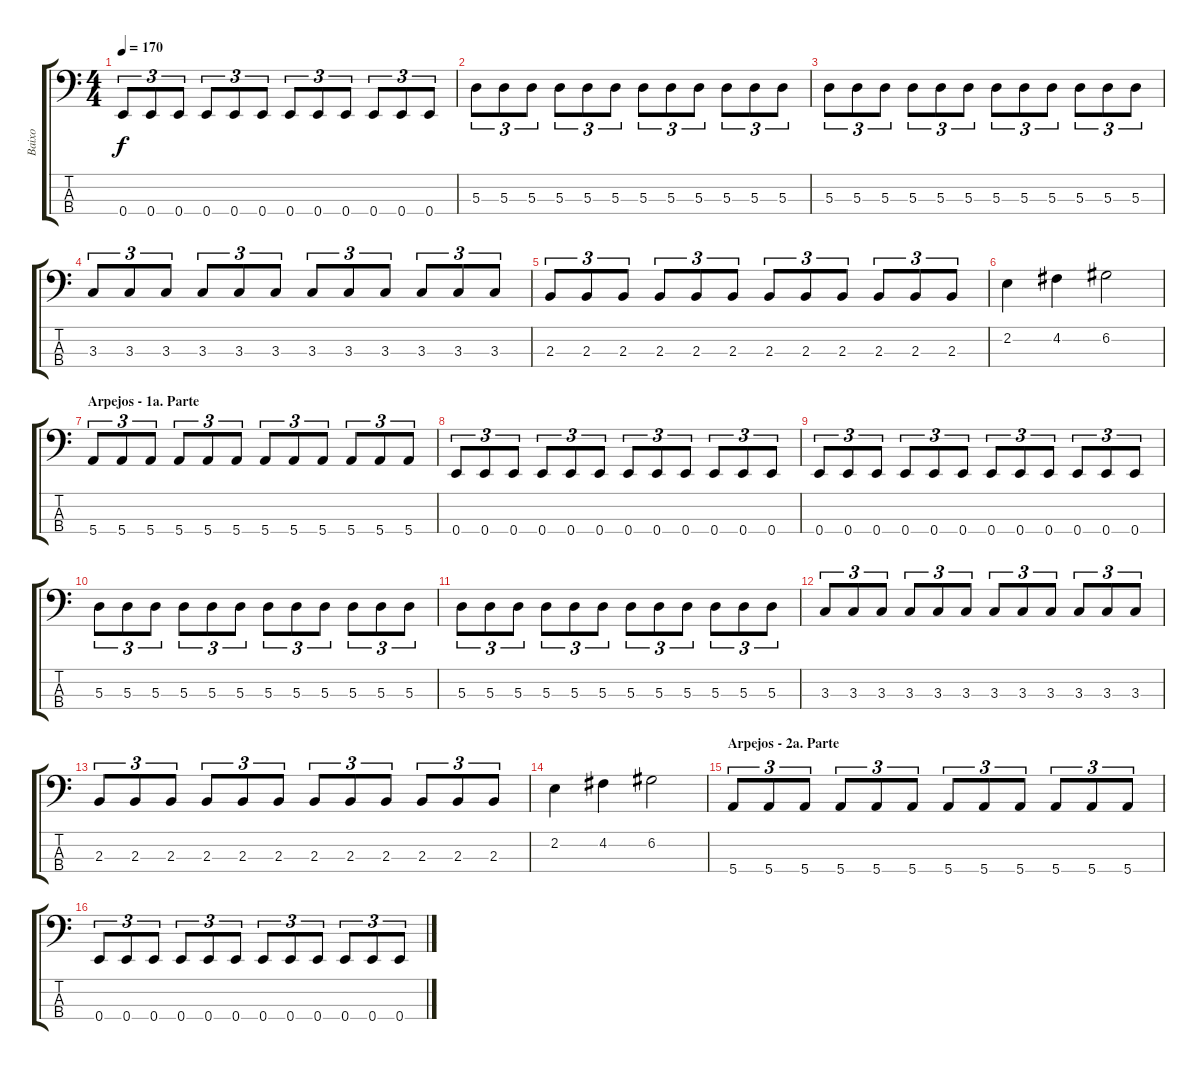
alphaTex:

\track ("Baixo" "Baixo") {instrument electricbassfinger}
\staff {score tabs}
\tuning (G2 D2 A1 E1) {hide}
\ts (4 4)
\tempo 170
\clef f4
\ks c
0.4.8{tu (3 2) dy f} 0.4.8{tu (3 2)} 0.4.8{tu (3 2)} 0.4.8{tu (3 2)} 0.4.8{tu (3 2)} 0.4.8{tu (3 2)} 0.4.8{tu (3 2)} 0.4.8{tu (3 2)} 0.4.8{tu (3 2)} 0.4.8{tu (3 2)} 0.4.8{tu (3 2)} 0.4.8{tu (3 2)} |
5.3.8{tu (3 2)} 5.3.8{tu (3 2)} 5.3.8{tu (3 2)} 5.3.8{tu (3 2)} 5.3.8{tu (3 2)} 5.3.8{tu (3 2)} 5.3.8{tu (3 2)} 5.3.8{tu (3 2)} 5.3.8{tu (3 2)} 5.3.8{tu (3 2)} 5.3.8{tu (3 2)} 5.3.8{tu (3 2)} |
5.3.8{tu (3 2)} 5.3.8{tu (3 2)} 5.3.8{tu (3 2)} 5.3.8{tu (3 2)} 5.3.8{tu (3 2)} 5.3.8{tu (3 2)} 5.3.8{tu (3 2)} 5.3.8{tu (3 2)} 5.3.8{tu (3 2)} 5.3.8{tu (3 2)} 5.3.8{tu (3 2)} 5.3.8{tu (3 2)} |
3.3.8{tu (3 2)} 3.3.8{tu (3 2)} 3.3.8{tu (3 2)} 3.3.8{tu (3 2)} 3.3.8{tu (3 2)} 3.3.8{tu (3 2)} 3.3.8{tu (3 2)} 3.3.8{tu (3 2)} 3.3.8{tu (3 2)} 3.3.8{tu (3 2)} 3.3.8{tu (3 2)} 3.3.8{tu (3 2)} |
2.3.8{tu (3 2)} 2.3.8{tu (3 2)} 2.3.8{tu (3 2)} 2.3.8{tu (3 2)} 2.3.8{tu (3 2)} 2.3.8{tu (3 2)} 2.3.8{tu (3 2)} 2.3.8{tu (3 2)} 2.3.8{tu (3 2)} 2.3.8{tu (3 2)} 2.3.8{tu (3 2)} 2.3.8{tu (3 2)} |
2.2.4 4.2.4 6.2.2 |
\section ("" "Arpejos - 1a. Parte")
5.4.8{tu (3 2)} 5.4.8{tu (3 2)} 5.4.8{tu (3 2)} 5.4.8{tu (3 2)} 5.4.8{tu (3 2)} 5.4.8{tu (3 2)} 5.4.8{tu (3 2)} 5.4.8{tu (3 2)} 5.4.8{tu (3 2)} 5.4.8{tu (3 2)} 5.4.8{tu (3 2)} 5.4.8{tu (3 2)} |
0.4.8{tu (3 2)} 0.4.8{tu (3 2)} 0.4.8{tu (3 2)} 0.4.8{tu (3 2)} 0.4.8{tu (3 2)} 0.4.8{tu (3 2)} 0.4.8{tu (3 2)} 0.4.8{tu (3 2)} 0.4.8{tu (3 2)} 0.4.8{tu (3 2)} 0.4.8{tu (3 2)} 0.4.8{tu (3 2)} |
0.4.8{tu (3 2)} 0.4.8{tu (3 2)} 0.4.8{tu (3 2)} 0.4.8{tu (3 2)} 0.4.8{tu (3 2)} 0.4.8{tu (3 2)} 0.4.8{tu (3 2)} 0.4.8{tu (3 2)} 0.4.8{tu (3 2)} 0.4.8{tu (3 2)} 0.4.8{tu (3 2)} 0.4.8{tu (3 2)} |
5.3.8{tu (3 2)} 5.3.8{tu (3 2)} 5.3.8{tu (3 2)} 5.3.8{tu (3 2)} 5.3.8{tu (3 2)} 5.3.8{tu (3 2)} 5.3.8{tu (3 2)} 5.3.8{tu (3 2)} 5.3.8{tu (3 2)} 5.3.8{tu (3 2)} 5.3.8{tu (3 2)} 5.3.8{tu (3 2)} |
5.3.8{tu (3 2)} 5.3.8{tu (3 2)} 5.3.8{tu (3 2)} 5.3.8{tu (3 2)} 5.3.8{tu (3 2)} 5.3.8{tu (3 2)} 5.3.8{tu (3 2)} 5.3.8{tu (3 2)} 5.3.8{tu (3 2)} 5.3.8{tu (3 2)} 5.3.8{tu (3 2)} 5.3.8{tu (3 2)} |
3.3.8{tu (3 2)} 3.3.8{tu (3 2)} 3.3.8{tu (3 2)} 3.3.8{tu (3 2)} 3.3.8{tu (3 2)} 3.3.8{tu (3 2)} 3.3.8{tu (3 2)} 3.3.8{tu (3 2)} 3.3.8{tu (3 2)} 3.3.8{tu (3 2)} 3.3.8{tu (3 2)} 3.3.8{tu (3 2)} |
2.3.8{tu (3 2)} 2.3.8{tu (3 2)} 2.3.8{tu (3 2)} 2.3.8{tu (3 2)} 2.3.8{tu (3 2)} 2.3.8{tu (3 2)} 2.3.8{tu (3 2)} 2.3.8{tu (3 2)} 2.3.8{tu (3 2)} 2.3.8{tu (3 2)} 2.3.8{tu (3 2)} 2.3.8{tu (3 2)} |
2.2.4 4.2.4 6.2.2 |
\section ("" "Arpejos - 2a. Parte")
5.4.8{tu (3 2)} 5.4.8{tu (3 2)} 5.4.8{tu (3 2)} 5.4.8{tu (3 2)} 5.4.8{tu (3 2)} 5.4.8{tu (3 2)} 5.4.8{tu (3 2)} 5.4.8{tu (3 2)} 5.4.8{tu (3 2)} 5.4.8{tu (3 2)} 5.4.8{tu (3 2)} 5.4.8{tu (3 2)} |
0.4.8{tu (3 2)} 0.4.8{tu (3 2)} 0.4.8{tu (3 2)} 0.4.8{tu (3 2)} 0.4.8{tu (3 2)} 0.4.8{tu (3 2)} 0.4.8{tu (3 2)} 0.4.8{tu (3 2)} 0.4.8{tu (3 2)} 0.4.8{tu (3 2)} 0.4.8{tu (3 2)} 0.4.8{tu (3 2)}
